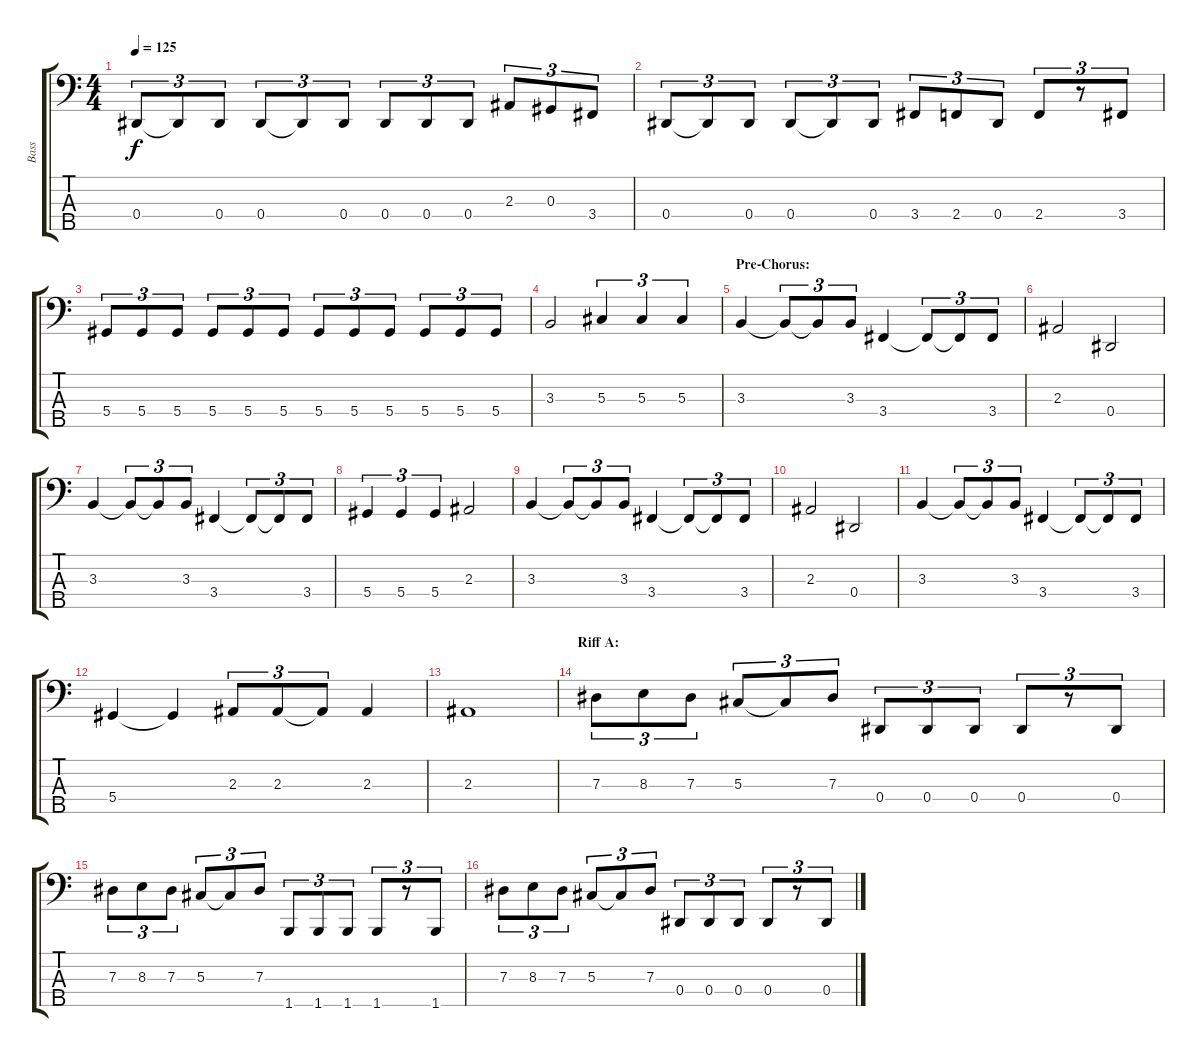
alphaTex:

\track ("Bass" "Bass") {instrument electricbasspick}
\staff {score tabs}
\tuning (Gb2 Db2 Ab1 Eb1 Bb0) {hide}
\ts (4 4)
\tempo 125
\clef f4
\ks c
0.4.8{tu (3 2) dy f} 0.4{t}.8{tu (3 2)} 0.4.8{tu (3 2)} 0.4.8{tu (3 2)} 0.4{t}.8{tu (3 2)} 0.4.8{tu (3 2)} 0.4.8{tu (3 2)} 0.4.8{tu (3 2)} 0.4.8{tu (3 2)} 2.3.8{tu (3 2)} 0.3.8{tu (3 2)} 3.4.8{tu (3 2)} |
0.4.8{tu (3 2)} 0.4{t}.8{tu (3 2)} 0.4.8{tu (3 2)} 0.4.8{tu (3 2)} 0.4{t}.8{tu (3 2)} 0.4.8{tu (3 2)} 3.4.8{tu (3 2)} 2.4.8{tu (3 2)} 0.4.8{tu (3 2)} 2.4.8{tu (3 2)} r.8{tu (3 2)} 3.4.8{tu (3 2)} |
5.4.8{tu (3 2)} 5.4.8{tu (3 2)} 5.4.8{tu (3 2)} 5.4.8{tu (3 2)} 5.4.8{tu (3 2)} 5.4.8{tu (3 2)} 5.4.8{tu (3 2)} 5.4.8{tu (3 2)} 5.4.8{tu (3 2)} 5.4.8{tu (3 2)} 5.4.8{tu (3 2)} 5.4.8{tu (3 2)} |
3.3.2 5.3.4{tu (3 2)} 5.3.4{tu (3 2)} 5.3.4{tu (3 2)} |
\section ("" "Pre-Chorus:")
3.3.4 3.3{t}.8{tu (3 2)} 3.3{t}.8{tu (3 2)} 3.3.8{tu (3 2)} 3.4.4 3.4{t}.8{tu (3 2)} 3.4{t}.8{tu (3 2)} 3.4.8{tu (3 2)} |
2.3.2 0.4.2 |
3.3.4 3.3{t}.8{tu (3 2)} 3.3{t}.8{tu (3 2)} 3.3.8{tu (3 2)} 3.4.4 3.4{t}.8{tu (3 2)} 3.4{t}.8{tu (3 2)} 3.4.8{tu (3 2)} |
5.4.4{tu (3 2)} 5.4.4{tu (3 2)} 5.4.4{tu (3 2)} 2.3.2 |
3.3.4 3.3{t}.8{tu (3 2)} 3.3{t}.8{tu (3 2)} 3.3.8{tu (3 2)} 3.4.4 3.4{t}.8{tu (3 2)} 3.4{t}.8{tu (3 2)} 3.4.8{tu (3 2)} |
2.3.2 0.4.2 |
3.3.4 3.3{t}.8{tu (3 2)} 3.3{t}.8{tu (3 2)} 3.3.8{tu (3 2)} 3.4.4 3.4{t}.8{tu (3 2)} 3.4{t}.8{tu (3 2)} 3.4.8{tu (3 2)} |
5.4.4 5.4{t}.4 2.3.8{tu (3 2)} 2.3.8{tu (3 2)} 2.3{t}.8{tu (3 2)} 2.3.4 |
2.3.1 |
\section ("" "Riff A:")
7.3.8{tu (3 2)} 8.3.8{tu (3 2)} 7.3.8{tu (3 2)} 5.3.8{tu (3 2)} 5.3{t}.8{tu (3 2)} 7.3.8{tu (3 2)} 0.4.8{tu (3 2)} 0.4.8{tu (3 2)} 0.4.8{tu (3 2)} 0.4.8{tu (3 2)} r.8{tu (3 2)} 0.4.8{tu (3 2)} |
7.3.8{tu (3 2)} 8.3.8{tu (3 2)} 7.3.8{tu (3 2)} 5.3.8{tu (3 2)} 5.3{t}.8{tu (3 2)} 7.3.8{tu (3 2)} 1.5.8{tu (3 2)} 1.5.8{tu (3 2)} 1.5.8{tu (3 2)} 1.5.8{tu (3 2)} r.8{tu (3 2)} 1.5.8{tu (3 2)} |
7.3.8{tu (3 2)} 8.3.8{tu (3 2)} 7.3.8{tu (3 2)} 5.3.8{tu (3 2)} 5.3{t}.8{tu (3 2)} 7.3.8{tu (3 2)} 0.4.8{tu (3 2)} 0.4.8{tu (3 2)} 0.4.8{tu (3 2)} 0.4.8{tu (3 2)} r.8{tu (3 2)} 0.4.8{tu (3 2)}
